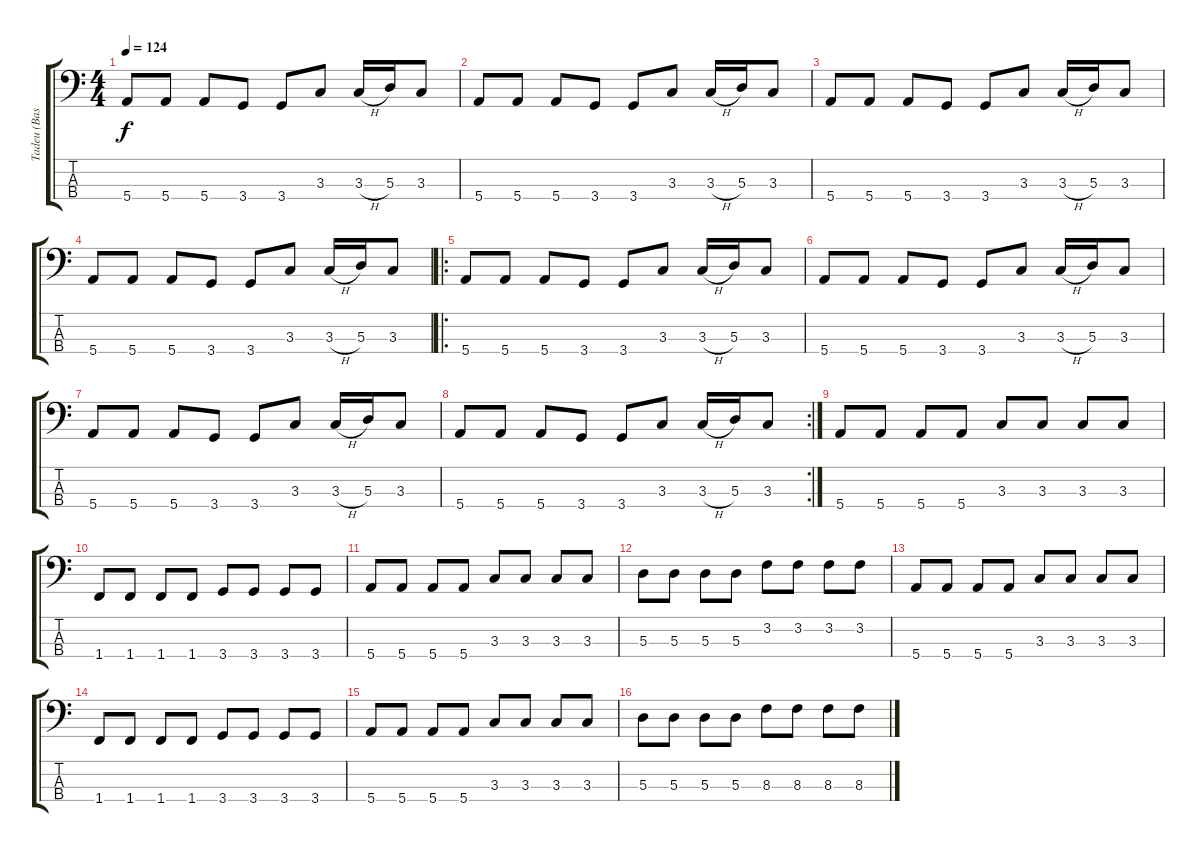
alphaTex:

\track ("Tadeu (Bass)" "Tadeu (Bas") {instrument electricbassfinger}
\staff {score tabs}
\tuning (G2 D2 A1 E1) {hide}
\ts (4 4)
\tempo 124
\clef f4
\ks c
5.4.8{dy f instrument electricbassfinger} 5.4.8 5.4.8 3.4.8 3.4.8 3.3.8 3.3{h}.16 5.3.16 3.3.8 |
5.4.8 5.4.8 5.4.8 3.4.8 3.4.8 3.3.8 3.3{h}.16 5.3.16 3.3.8 |
5.4.8 5.4.8 5.4.8 3.4.8 3.4.8 3.3.8 3.3{h}.16 5.3.16 3.3.8 |
5.4.8 5.4.8 5.4.8 3.4.8 3.4.8 3.3.8 3.3{h}.16 5.3.16 3.3.8 |
\ro
5.4.8 5.4.8 5.4.8 3.4.8 3.4.8 3.3.8 3.3{h}.16 5.3.16 3.3.8 |
5.4.8 5.4.8 5.4.8 3.4.8 3.4.8 3.3.8 3.3{h}.16 5.3.16 3.3.8 |
5.4.8 5.4.8 5.4.8 3.4.8 3.4.8 3.3.8 3.3{h}.16 5.3.16 3.3.8 |
\rc 2
5.4.8 5.4.8 5.4.8 3.4.8 3.4.8 3.3.8 3.3{h}.16 5.3.16 3.3.8 |
5.4.8 5.4.8 5.4.8 5.4.8 3.3.8 3.3.8 3.3.8 3.3.8 |
1.4.8 1.4.8 1.4.8 1.4.8 3.4.8 3.4.8 3.4.8 3.4.8 |
5.4.8 5.4.8 5.4.8 5.4.8 3.3.8 3.3.8 3.3.8 3.3.8 |
5.3.8 5.3.8 5.3.8 5.3.8 3.2.8 3.2.8 3.2.8 3.2.8 |
5.4.8 5.4.8 5.4.8 5.4.8 3.3.8 3.3.8 3.3.8 3.3.8 |
1.4.8 1.4.8 1.4.8 1.4.8 3.4.8 3.4.8 3.4.8 3.4.8 |
5.4.8 5.4.8 5.4.8 5.4.8 3.3.8 3.3.8 3.3.8 3.3.8 |
5.3.8 5.3.8 5.3.8 5.3.8 8.3.8 8.3.8 8.3.8 8.3.8
